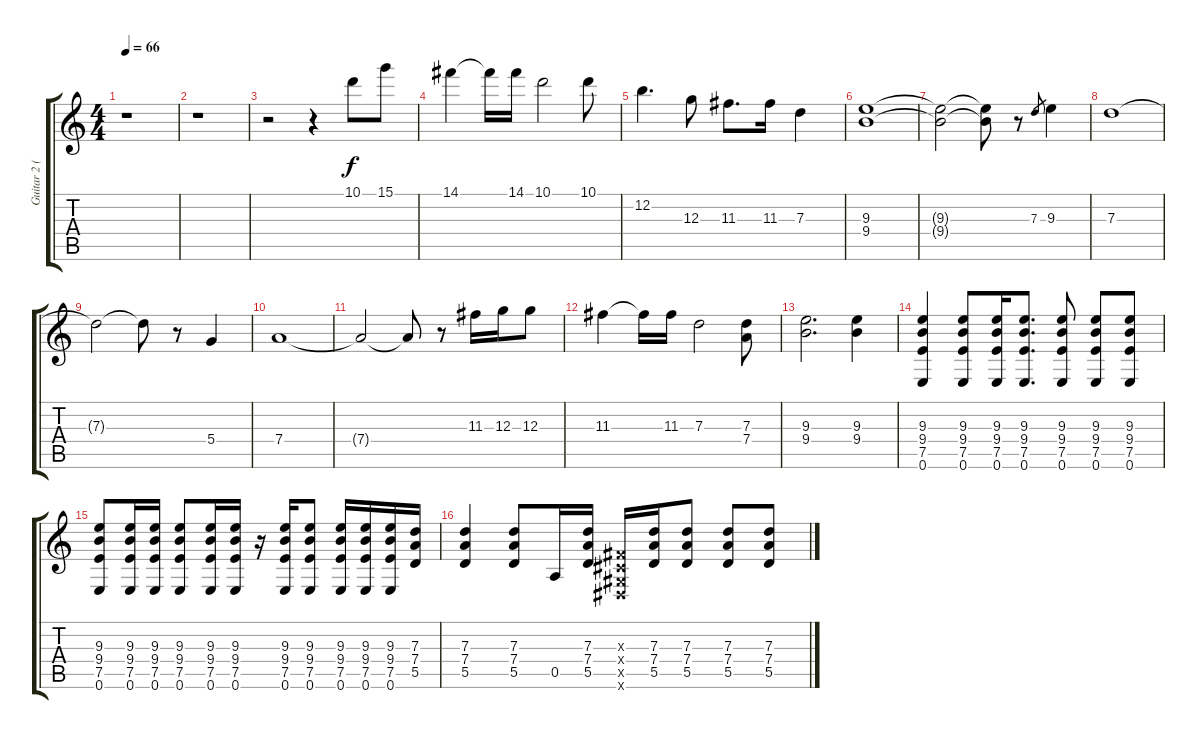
\track ("Guitar 2 (Slide Guitar)" "Guitar 2 (") {instrument overdrivenguitar}
\staff {score tabs}
\tuning (E4 B3 G3 D3 A2 E2) {hide}
\ts (4 4)
\tempo 66
\clef g2
\ks c
r.1{dy f instrument overdrivenguitar} |
r.1 |
r.2 r.4 10.1.8 15.1.8 |
14.1.4 14.1{t}.16 14.1.16 10.1.2 10.1.8 |
12.2.4{d} 12.3.8 11.3.8{d} 11.3.16 7.3.4 |
(9.3 9.4).1{volume 4} |
(9.3{t} 9.4{t}).2 (9.3{t} 9.4{t}).8 r.8 7.3.8{gr} 9.3.4{volume 10} |
7.3.1{volume 5} |
7.3{t}.2 7.3{t}.8 r.8 5.4.4{volume 10} |
7.4.1{volume 5} |
7.4{t}.2 7.4{t}.8 r.8 11.3.16{volume 10} 12.3.16 12.3.8 |
11.3.4 11.3{t}.16 11.3.16 7.3.2 (7.3 7.4).8 |
(9.3 9.4).2{d} (9.3 9.4).4 |
(9.3 9.4 7.5 0.6).4{instrument overdrivenguitar} (9.3 9.4 7.5 0.6).8 (9.3 9.4 7.5 0.6).16 (9.3 9.4 7.5 0.6).8{d} (9.3 9.4 7.5 0.6).8 (9.3 9.4 7.5 0.6).8 (9.3 9.4 7.5 0.6).8 |
(9.3 9.4 7.5 0.6).8 (9.3 9.4 7.5 0.6).16 (9.3 9.4 7.5 0.6).16 (9.3 9.4 7.5 0.6).8 (9.3 9.4 7.5 0.6).16 (9.3 9.4 7.5 0.6).16 r.16 (9.3 9.4 7.5 0.6).16 (9.3 9.4 7.5 0.6).8 (9.3 9.4 7.5 0.6).16 (9.3 9.4 7.5 0.6).16 (9.3 9.4 7.5 0.6).16 (7.3 7.4 5.5).16 |
(7.3 7.4 5.5).4 (7.3 7.4 5.5).8 0.5.16 (7.3 7.4 5.5).16 (-1.3{x} -1.4{x} -1.5{x} -1.6{x}).16 (7.3 7.4 5.5).16 (7.3 7.4 5.5).8 (7.3 7.4 5.5).8 (7.3 7.4 5.5).8
